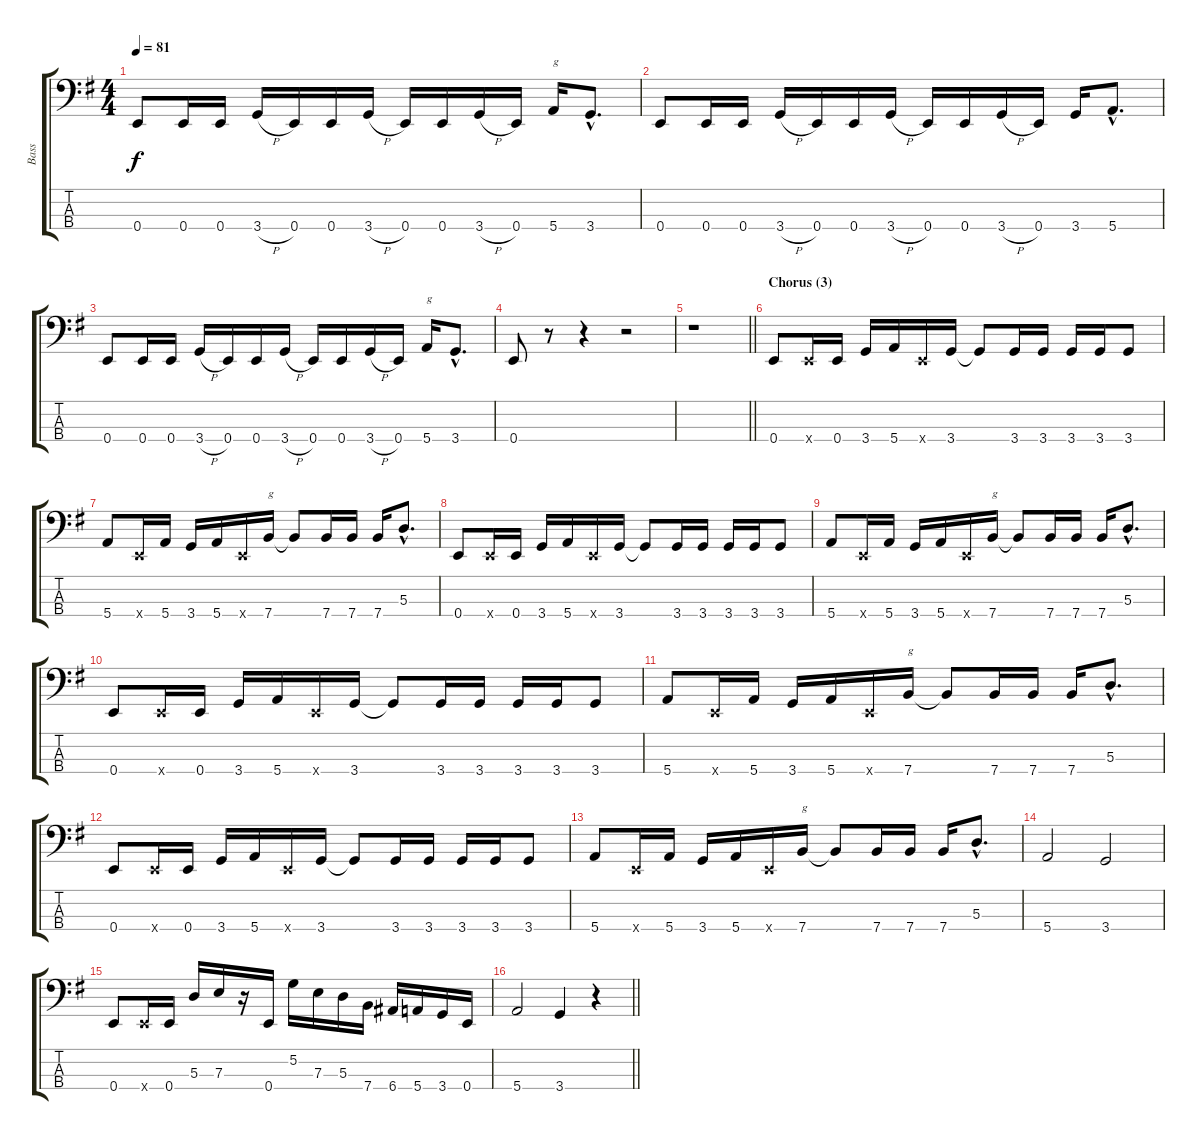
\track ("Bass" "Bass") {instrument electricbasspick}
\staff {score tabs}
\tuning (G2 D2 A1 E1) {hide}
\ts (4 4)
\tempo 81
\clef f4
\ks g
0.4.8{dy f} 0.4.16 0.4.16 3.4{h}.16 0.4.16 0.4.16 3.4{h}.16 0.4.16 0.4.16 3.4{h}.16 0.4.16 5.4.16{txt "g"} 3.4{hac}.8{d} |
0.4.8 0.4.16 0.4.16 3.4{h}.16 0.4.16 0.4.16 3.4{h}.16 0.4.16 0.4.16 3.4{h}.16 0.4.16 3.4.16 5.4{hac}.8{d} |
0.4.8 0.4.16 0.4.16 3.4{h}.16 0.4.16 0.4.16 3.4{h}.16 0.4.16 0.4.16 3.4{h}.16 0.4.16 5.4.16{txt "g"} 3.4{hac}.8{d} |
0.4.8 r.8 r.4 r.2 |
\barLineRight lightlight
r.1 |
\section ("" "Chorus (3)")
0.4.8 0.4{x}.16 0.4.16 3.4.16 5.4.16 0.4{x}.16 3.4.16 3.4{t}.8 3.4.16 3.4.16 3.4.16 3.4.16 3.4.8 |
5.4.8 0.4{x}.16 5.4.16 3.4.16 5.4.16 0.4{x}.16 7.4.16{txt "g"} 7.4{t}.8 7.4.16 7.4.16 7.4.16 5.3{hac}.8{d} |
0.4.8 0.4{x}.16 0.4.16 3.4.16 5.4.16 0.4{x}.16 3.4.16 3.4{t}.8 3.4.16 3.4.16 3.4.16 3.4.16 3.4.8 |
5.4.8 0.4{x}.16 5.4.16 3.4.16 5.4.16 0.4{x}.16 7.4.16{txt "g"} 7.4{t}.8 7.4.16 7.4.16 7.4.16 5.3{hac}.8{d} |
0.4.8 0.4{x}.16 0.4.16 3.4.16 5.4.16 0.4{x}.16 3.4.16 3.4{t}.8 3.4.16 3.4.16 3.4.16 3.4.16 3.4.8 |
5.4.8 0.4{x}.16 5.4.16 3.4.16 5.4.16 0.4{x}.16 7.4.16{txt "g"} 7.4{t}.8 7.4.16 7.4.16 7.4.16 5.3{hac}.8{d} |
0.4.8 0.4{x}.16 0.4.16 3.4.16 5.4.16 0.4{x}.16 3.4.16 3.4{t}.8 3.4.16 3.4.16 3.4.16 3.4.16 3.4.8 |
5.4.8 0.4{x}.16 5.4.16 3.4.16 5.4.16 0.4{x}.16 7.4.16{txt "g"} 7.4{t}.8 7.4.16 7.4.16 7.4.16 5.3{hac}.8{d} |
5.4.2 3.4.2 |
0.4.8 0.4{x}.16 0.4.16 5.3.16 7.3.16 r.16 0.4.16 5.2.16 7.3.16 5.3.16 7.4.16 6.4.16 5.4.16 3.4.16 0.4.16 |
\barLineRight lightlight
5.4.2 3.4.4 r.4
